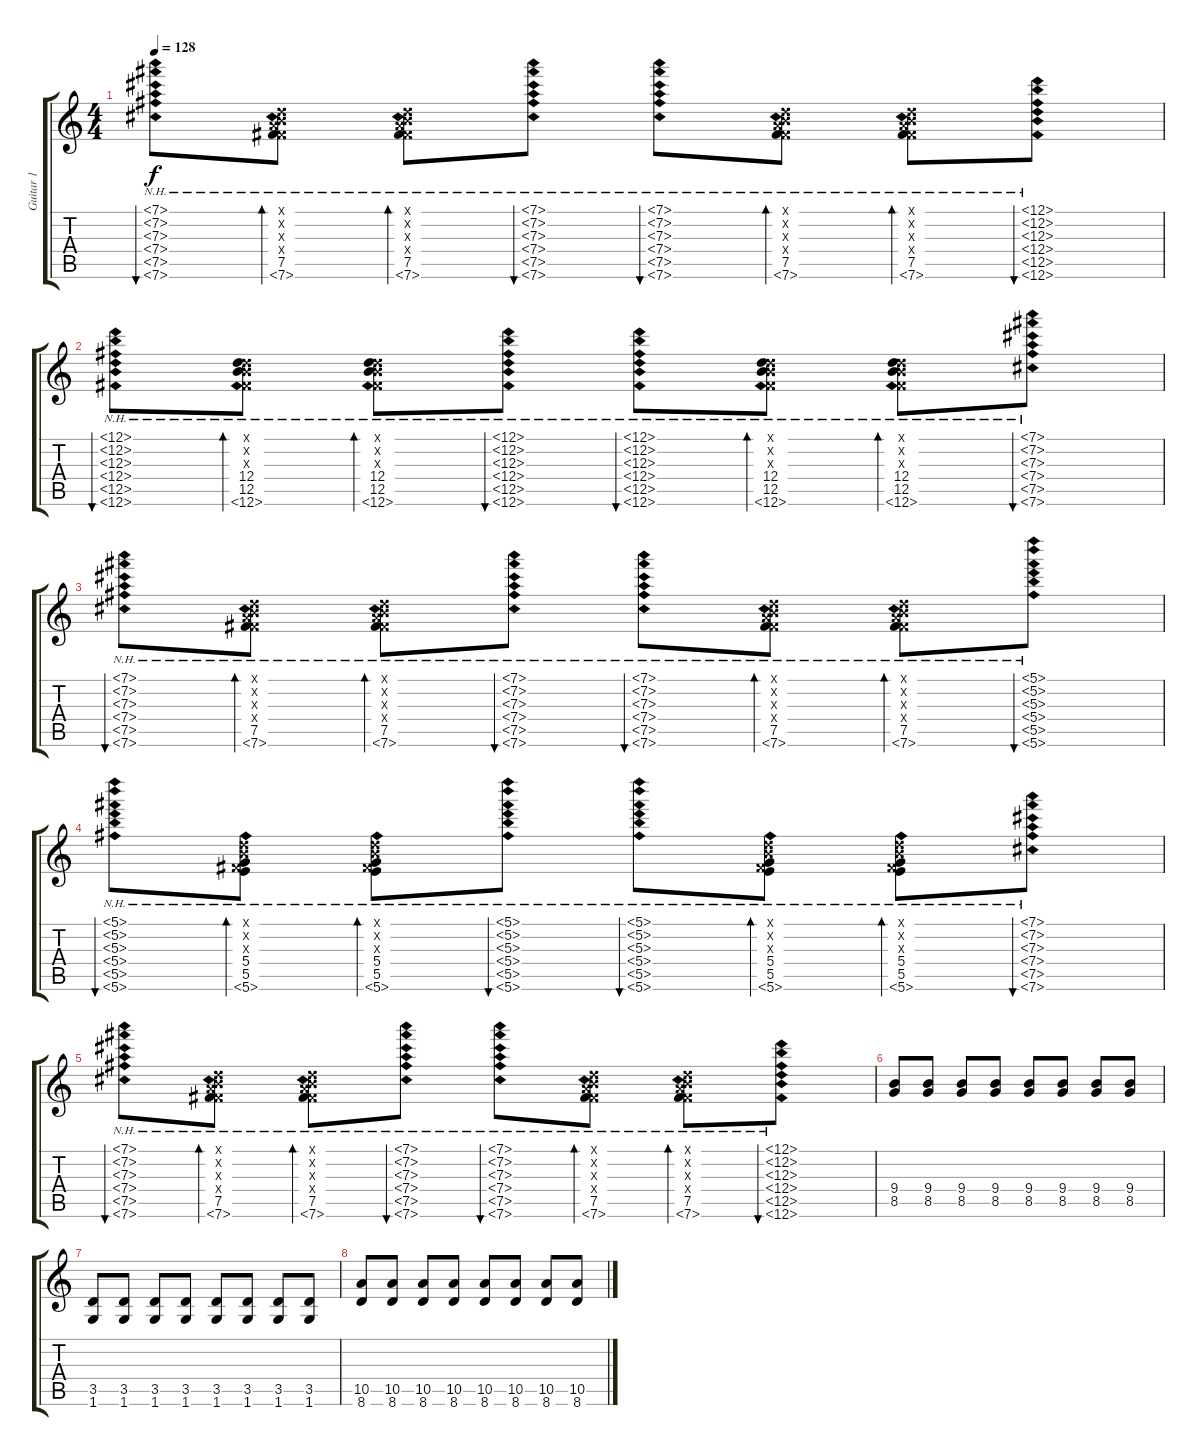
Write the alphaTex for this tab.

\track ("Guitar 1" "Guitar 1") {instrument electricguitarclean}
\staff {score tabs}
\tuning (D4 B3 Gb3 D3 B2 Gb2) {hide}
\ts (4 4)
\tempo 128
\clef g2
\ks c
(7.1{nh} 7.2{nh} 7.3{nh} 7.4{nh} 7.5{nh} 7.6{nh}).8{bu 60 dy f} (0.1{x} 0.2{x} 0.3{x} 7.4{x} 7.5 7.6{nh}).8{bd 60} (0.1{x} 0.2{x} 0.3{x} 7.4{x} 7.5 7.6{nh}).8{bd 60} (7.1{nh} 7.2{nh} 7.3{nh} 7.4{nh} 7.5{nh} 7.6{nh}).8{bu 60} (7.1{nh} 7.2{nh} 7.3{nh} 7.4{nh} 7.5{nh} 7.6{nh}).8{bu 60} (0.1{x} 0.2{x} 0.3{x} 7.4{x} 7.5 7.6{nh}).8{bd 60} (0.1{x} 0.2{x} 0.3{x} 7.4{x} 7.5 7.6{nh}).8{bd 60} (12.1{nh} 12.2{nh} 12.3{nh} 12.4{nh} 12.5{nh} 12.6{nh}).8{bu 60} |
(12.1{nh} 12.2{nh} 12.3{nh} 12.4{nh} 12.5{nh} 12.6{nh}).8{bu 60} (0.1{x} 0.2{x} 0.3{x} 12.4 12.5 12.6{nh}).8{bd 60} (0.1{x} 0.2{x} 0.3{x} 12.4 12.5 12.6{nh}).8{bd 60} (12.1{nh} 12.2{nh} 12.3{nh} 12.4{nh} 12.5{nh} 12.6{nh}).8{bu 60} (12.1{nh} 12.2{nh} 12.3{nh} 12.4{nh} 12.5{nh} 12.6{nh}).8{bu 60} (0.1{x} 0.2{x} 0.3{x} 12.4 12.5 12.6{nh}).8{bd 60} (0.1{x} 0.2{x} 0.3{x} 12.4 12.5 12.6{nh}).8{bd 60} (7.1{nh} 7.2{nh} 7.3{nh} 7.4{nh} 7.5{nh} 7.6{nh}).8{bu 60} |
(7.1{nh} 7.2{nh} 7.3{nh} 7.4{nh} 7.5{nh} 7.6{nh}).8{bu 60} (0.1{x} 0.2{x} 0.3{x} 7.4{x} 7.5 7.6{nh}).8{bd 60} (0.1{x} 0.2{x} 0.3{x} 7.4{x} 7.5 7.6{nh}).8{bd 60} (7.1{nh} 7.2{nh} 7.3{nh} 7.4{nh} 7.5{nh} 7.6{nh}).8{bu 60} (7.1{nh} 7.2{nh} 7.3{nh} 7.4{nh} 7.5{nh} 7.6{nh}).8{bu 60} (0.1{x} 0.2{x} 0.3{x} 7.4{x} 7.5 7.6{nh}).8{bd 60} (0.1{x} 0.2{x} 0.3{x} 7.4{x} 7.5 7.6{nh}).8{bd 60} (5.1{nh} 5.2{nh} 5.3{nh} 5.4{nh} 5.5{nh} 5.6{nh}).8{bu 60} |
(5.1{nh} 5.2{nh} 5.3{nh} 5.4{nh} 5.5{nh} 5.6{nh}).8{bu 60} (0.1{x} 0.2{x} 0.3{x} 5.4 5.5 5.6{nh}).8{bd 60} (0.1{x} 0.2{x} 0.3{x} 5.4 5.5 5.6{nh}).8{bd 60} (5.1{nh} 5.2{nh} 5.3{nh} 5.4{nh} 5.5{nh} 5.6{nh}).8{bu 60} (5.1{nh} 5.2{nh} 5.3{nh} 5.4{nh} 5.5{nh} 5.6{nh}).8{bu 60} (0.1{x} 0.2{x} 0.3{x} 5.4 5.5 5.6{nh}).8{bd 60} (0.1{x} 0.2{x} 0.3{x} 5.4 5.5 5.6{nh}).8{bd 60} (7.1{nh} 7.2{nh} 7.3{nh} 7.4{nh} 7.5{nh} 7.6{nh}).8{bu 60} |
(7.1{nh} 7.2{nh} 7.3{nh} 7.4{nh} 7.5{nh} 7.6{nh}).8{bu 60} (0.1{x} 0.2{x} 0.3{x} 7.4{x} 7.5 7.6{nh}).8{bd 60} (0.1{x} 0.2{x} 0.3{x} 7.4{x} 7.5 7.6{nh}).8{bd 60} (7.1{nh} 7.2{nh} 7.3{nh} 7.4{nh} 7.5{nh} 7.6{nh}).8{bu 60} (7.1{nh} 7.2{nh} 7.3{nh} 7.4{nh} 7.5{nh} 7.6{nh}).8{bu 60} (0.1{x} 0.2{x} 0.3{x} 7.4{x} 7.5 7.6{nh}).8{bd 60} (0.1{x} 0.2{x} 0.3{x} 7.4{x} 7.5 7.6{nh}).8{bd 60} (12.1{nh} 12.2{nh} 12.3{nh} 12.4{nh} 12.5{nh} 12.6{nh}).8{bu 60} |
(9.4 8.5).8 (9.4 8.5).8 (9.4 8.5).8 (9.4 8.5).8 (9.4 8.5).8 (9.4 8.5).8 (9.4 8.5).8 (9.4 8.5).8 |
(3.5 1.6).8 (3.5 1.6).8 (3.5 1.6).8 (3.5 1.6).8 (3.5 1.6).8 (3.5 1.6).8 (3.5 1.6).8 (3.5 1.6).8 |
(10.5 8.6).8 (10.5 8.6).8 (10.5 8.6).8 (10.5 8.6).8 (10.5 8.6).8 (10.5 8.6).8 (10.5 8.6).8 (10.5 8.6).8
